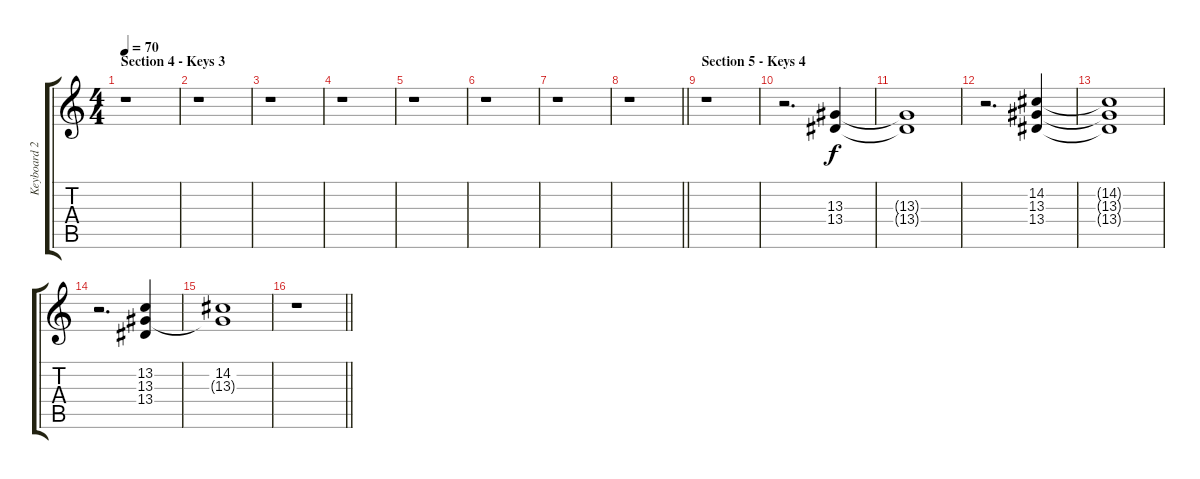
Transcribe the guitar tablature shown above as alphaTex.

\track ("Keyboard 2 (Choir Aahs)" "Keyboard 2") {instrument choiraahs}
\staff {score tabs}
\tuning (E4 B3 G3 D3 A2 E2) {hide}
\ts (4 4)
\section ("" "Section 4 - Keys 3")
\tempo 70
\clef g2
\ks c
r.1{dy f} |
r.1 |
r.1 |
r.1 |
r.1 |
r.1 |
r.1 |
\barLineRight lightlight
r.1 |
\section ("" "Section 5 - Keys 4")
r.1 |
r.2{d} (13.3 13.4).4 |
(13.3{t} 13.4{t}).1 |
r.2{d} (14.2 13.3 13.4).4 |
(14.2{t} 13.3{t} 13.4{t}).1 |
r.2{d} (13.2 13.3 13.4).4 |
(14.2 13.3{t}).1 |
\barLineRight lightlight
r.1
